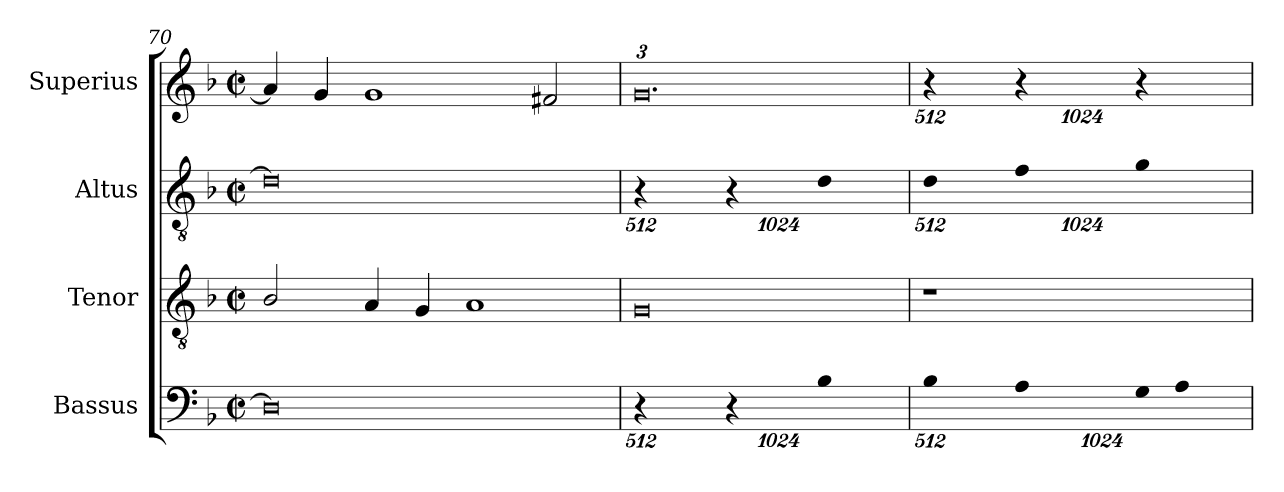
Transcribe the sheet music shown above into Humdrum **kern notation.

**kern	**kern	**kern	**kern
*part4	*part3	*part2	*part1
*staff4	*staff3	*staff2	*staff1
*I"Bassus	*I"Tenor	*I"Altus	*I"Superius
*I'B.	*I'T.	*	*I'S.
!!LO:LB:g=z
*clefF4	*clefGv2	*clefGv2	*clefG2
*	*ITrd7c12	*ITrd7c12	*
*k[b-]	*k[b-]	*k[b-]	*k[b-]
*F:	*F:	*F:	*F:
*M2/2	*M2/2	*M2/2	*M2/2
*met(c|)	*met(c|)	*met(c|)	*met(c|)
=70	=70	=70	=70
0Di]	2BB-i/	0Di]	4ai/]
.	.	.	4gi/
.	4AAi/	.	1gi
.	4GGi/	.	.
.	1AAi	.	.
.	.	.	2f#Xi/
=71	=71	=71	=71
*Xbrackettup	*	*	*
!LO:N:vis=1	!	!	!
*	*	*Xbrackettup	*
!	!	!LO:N:vis=1	!
*	*	*	*Xbrackettup
512%341r	0GGi	512%341r	3%4.gi
!LO:N:vis=1	!	!LO:N:vis=1	!
1024%683r	.	1024%683r	.
!LO:N:vis=1	!	!LO:N:vis=1	!
1024%683B-i	.	1024%683Di	.
=72	=72	=72	=72
!LO:N:vis=1	!LO:N:vis=1	!LO:N:vis=1	!LO:N:vis=1
512%341B-i	1r	512%341Di	512%341r
!LO:N:vis=1	!	!LO:N:vis=1	!LO:N:vis=1
1024%683Ai	.	1024%683Fi	1024%683r
.	1ryy	.	.
!LO:N:vis=2	!	!LO:N:vis=1	!LO:N:vis=1
1024%341Gi\	.	1024%683Gi	1024%683r
!LO:N:vis=2	!	!	!
512%171Ai\	.	.	.
=	=	=	=
*-	*-	*-	*-
